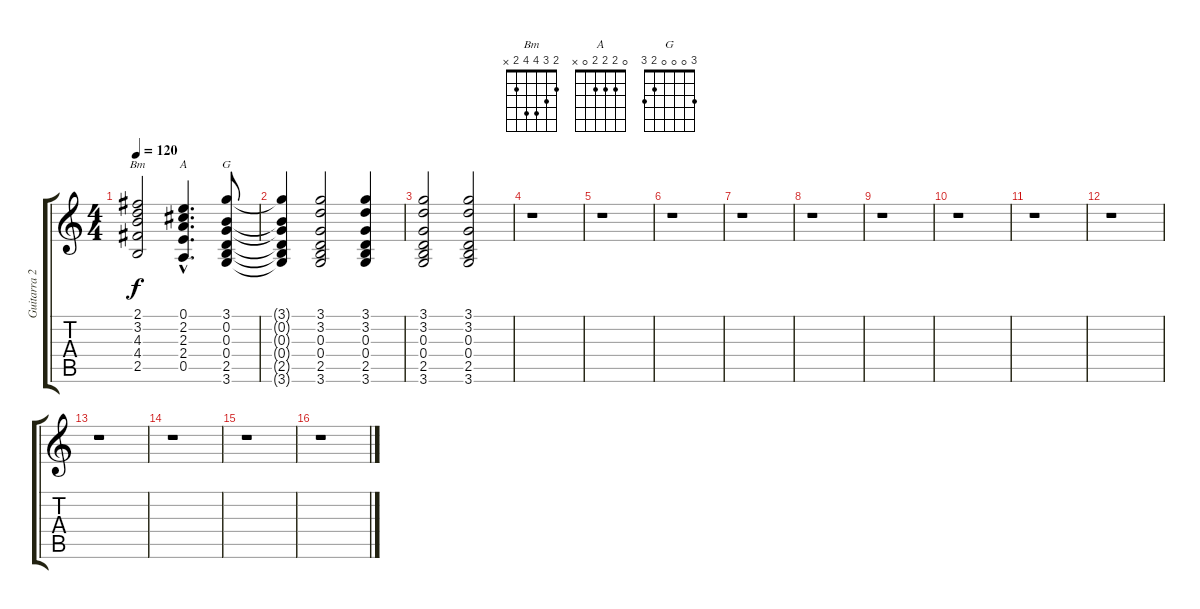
\track ("Guitarra 2" "Guitarra 2") {instrument distortionguitar}
\staff {score tabs}
\tuning (E4 B3 G3 D3 A2 E2) {hide}
\chord ("Bm" 2 3 4 4 2 x)
\chord ("A" 0 2 2 2 0 x)
\chord ("G" 3 0 0 0 2 3)
\ts (4 4)
\tempo 120
\clef g2
\ks c
(2.1 3.2 4.3 4.4 2.5).2{ch "Bm" dy f} (0.1{hac} 2.2{hac} 2.3{hac} 2.4{hac} 0.5{hac}).4{d ch "A"} (3.1 0.2 0.3 0.4 2.5 3.6).8{ch "G"} |
(3.1{t} 0.2{t} 0.3{t} 0.4{t} 2.5{t} 3.6{t}).4 (3.1 3.2 0.3 0.4 2.5 3.6).2 (3.1 3.2 0.3 0.4 2.5 3.6).4 |
(3.1 3.2 0.3 0.4 2.5 3.6).2 (3.1 3.2 0.3 0.4 2.5 3.6).2 |
r.1 |
r.1 |
r.1 |
r.1 |
r.1 |
r.1 |
r.1 |
r.1 |
r.1 |
r.1 |
r.1 |
r.1 |
r.1
